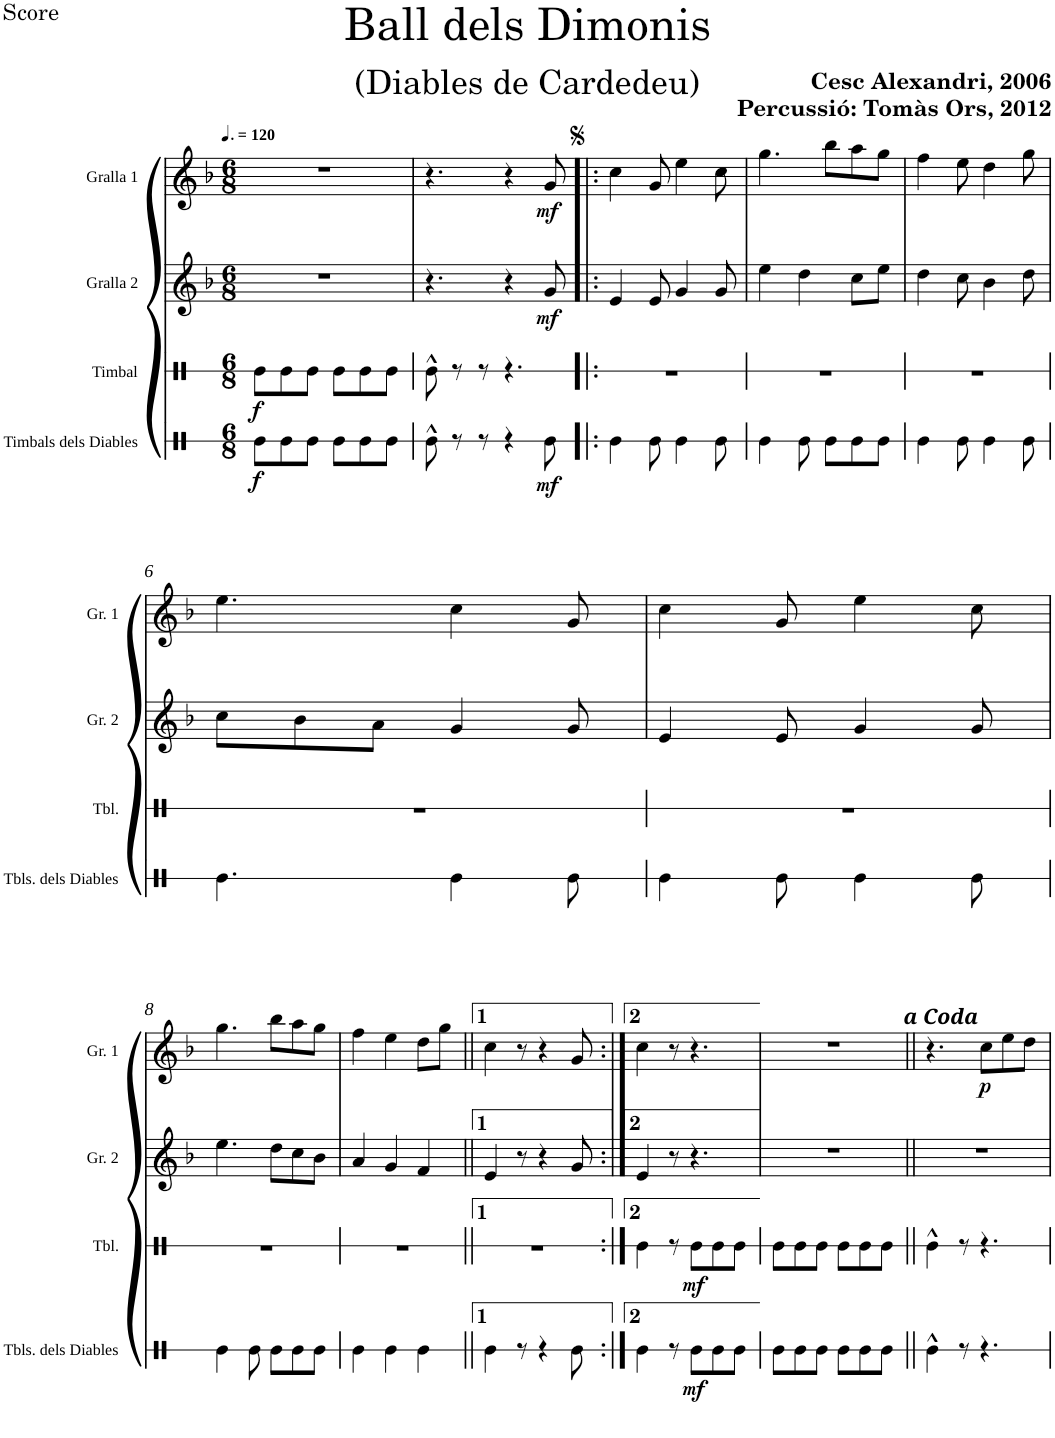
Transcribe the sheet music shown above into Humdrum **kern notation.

**kern	**dynam	**kern	**dynam	**kern	**dynam	**kern	**dynam
*part4	*part4	*part3	*part3	*part2	*part2	*part1	*part1
*staff4	*staff4	*staff3	*staff3	*staff2	*staff2	*staff1	*staff1
*I"Timbals dels Diables	*	*I"Timbal	*	*I"Gralla 2	*	*I"Gralla 1	*
*I'Tbls. dels Diables	*	*I'Tbl.	*	*I'Gr. 2	*	*I'Gr. 1	*
*stria1	*	*stria1	*	*	*	*	*
*clefX	*	*clefX	*	*clefG2	*	*clefG2	*
*k[b-]	*	*k[b-]	*	*k[b-]	*	*k[b-]	*
*F:	*	*F:	*	*F:	*	*F:	*
*M6/8	*	*M6/8	*	*M6/8	*	*M6/8	*
*MM180	*	*MM180	*	*MM180	*	*MM180	*
=1	=1	=1	=1	=1	=1	=1	=1
!	!LO:DY:b	!	!LO:DY:b	!	!	!	!
8Re\L	f	8Re\L	f	2.r	.	2.r	.
8Re\	.	8Re\	.	.	.	.	.
8Re\J	.	8Re\J	.	.	.	.	.
8Re\L	.	8Re\L	.	.	.	.	.
8Re\	.	8Re\	.	.	.	.	.
8Re\J	.	8Re\J	.	.	.	.	.
=2	=2	=2	=2	=2	=2	=2	=2
8Re^^\	.	8Re^^\	.	4.r	.	4.r	.
8r	.	8r	.	.	.	.	.
8r	.	8r	.	.	.	.	.
4r	.	4.r	.	4r	.	4r	.
!	!LO:DY:b	!	!	!	!LO:DY:b	!	!LO:DY:b
8Re\	mf	.	.	8g/	mf	8g/	mf
=3!|:	=3!|:	=3!|:	=3!|:	=3!|:	=3!|:	=3!|:	=3!|:
4Re\	.	2.r	.	4e/	.	4cc\	.
8Re\	.	.	.	8e/	.	8g/	.
4Re\	.	.	.	4g/	.	4ee\	.
8Re\	.	.	.	8g/	.	8cc\	.
=4	=4	=4	=4	=4	=4	=4	=4
4Re\	.	2.r	.	4ee\	.	4.gg\	.
8Re\	.	.	.	4dd\	.	.	.
8Re\L	.	.	.	.	.	8bb-\L	.
8Re\	.	.	.	8cc\L	.	8aa\	.
8Re\J	.	.	.	8ee\J	.	8gg\J	.
=5	=5	=5	=5	=5	=5	=5	=5
4Re\	.	2.r	.	4dd\	.	4ff\	.
8Re\	.	.	.	8cc\	.	8ee\	.
4Re\	.	.	.	4b-\	.	4dd\	.
8Re\	.	.	.	8dd\	.	8gg\	.
!!LO:LB:g=z
=6	=6	=6	=6	=6	=6	=6	=6
4.Re\	.	2.r	.	8cc\L	.	4.ee\	.
.	.	.	.	8b-\	.	.	.
.	.	.	.	8a\J	.	.	.
4Re\	.	.	.	4g/	.	4cc\	.
8Re\	.	.	.	8g/	.	8g/	.
=7	=7	=7	=7	=7	=7	=7	=7
4Re\	.	2.r	.	4e/	.	4cc\	.
8Re\	.	.	.	8e/	.	8g/	.
4Re\	.	.	.	4g/	.	4ee\	.
8Re\	.	.	.	8g/	.	8cc\	.
!!LO:LB:g=z
=8	=8	=8	=8	=8	=8	=8	=8
4Re\	.	2.r	.	4.ee\	.	4.gg\	.
8Re\	.	.	.	.	.	.	.
8Re\L	.	.	.	8dd\L	.	8bb-\L	.
8Re\	.	.	.	8cc\	.	8aa\	.
8Re\J	.	.	.	8b-\J	.	8gg\J	.
=9	=9	=9	=9	=9	=9	=9	=9
4Re\	.	2.r	.	4a/	.	4ff\	.
4Re\	.	.	.	4g/	.	4ee\	.
4Re\	.	.	.	4f/	.	8dd\L	.
.	.	.	.	.	.	8gg\J	.
=10||	=10||	=10||	=10||	=10||	=10||	=10||	=10||
4Re\	.	2.r	.	4e/	.	4cc\	.
8r	.	.	.	8r	.	8r	.
4r	.	.	.	4r	.	4r	.
8Re\	.	.	.	8g/	.	8g/	.
=11:|!	=11:|!	=11:|!	=11:|!	=11:|!	=11:|!	=11:|!	=11:|!
4Re\	.	4Re\	.	4e/	.	4cc\	.
8r	.	8r	.	8r	.	8r	.
!	!LO:DY:b	!	!LO:DY:b	!	!	!	!
8Re\L	mf	8Re\L	mf	4.r	.	4.r	.
8Re\	.	8Re\	.	.	.	.	.
8Re\J	.	8Re\J	.	.	.	.	.
=12	=12	=12	=12	=12	=12	=12	=12
8Re\L	.	8Re\L	.	2.r	.	2.r	.
8Re\	.	8Re\	.	.	.	.	.
8Re\J	.	8Re\J	.	.	.	.	.
8Re\L	.	8Re\L	.	.	.	.	.
8Re\	.	8Re\	.	.	.	.	.
8Re\J	.	8Re\J	.	.	.	.	.
!	!	!	!	!	!	!LO:TX:a:Bi:t=a Coda	!
=13||	=13||	=13||	=13||	=13||	=13||	=13||	=13||
4Re^^\	.	4Re^^\	.	2.r	.	4.r	.
8r	.	8r	.	.	.	.	.
!	!	!	!	!	!	!	!LO:DY:b
4.r	.	4.r	.	.	.	8cc\L	p
.	.	.	.	.	.	8ee\	.
.	.	.	.	.	.	8dd\J	.
=	=	=	=	=	=	=	=
*-	*-	*-	*-	*-	*-	*-	*-
